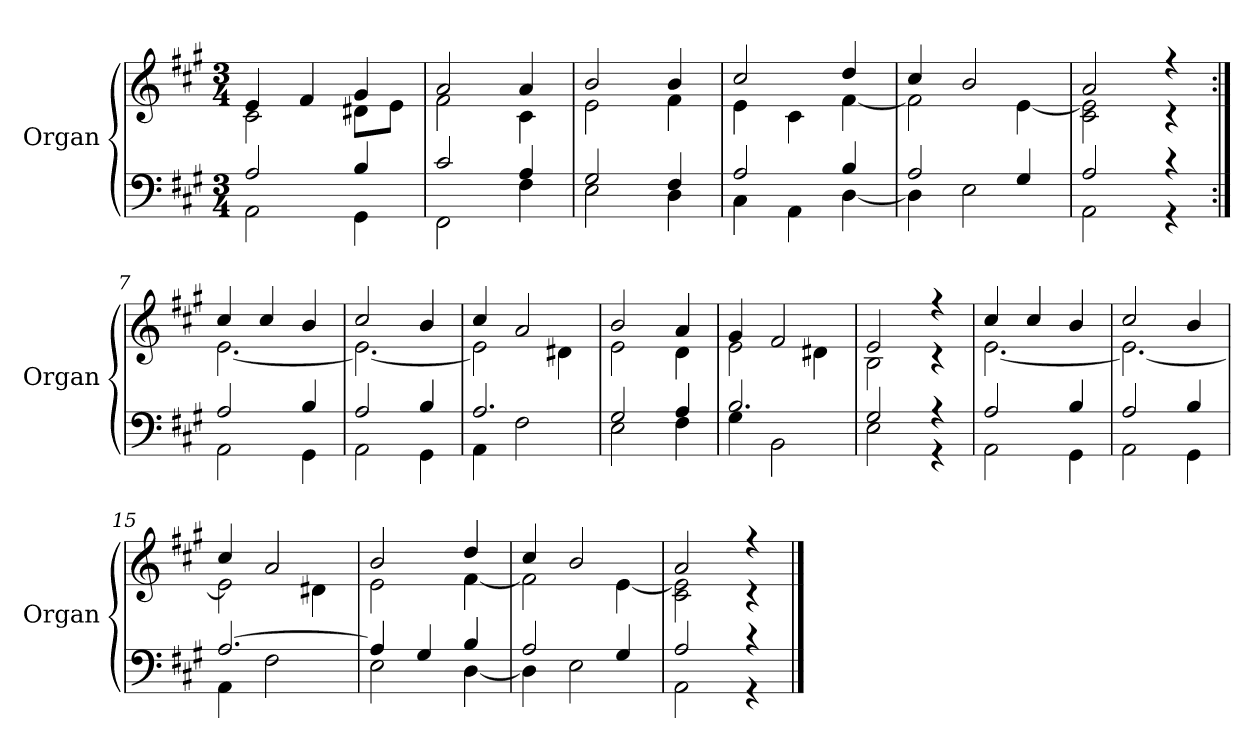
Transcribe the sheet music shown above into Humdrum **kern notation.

**kern	**kern
*part1	*part1
*staff2	*staff1
*I"Organ	*
*I'Organ	*
*clefF4	*clefG2
*k[f#c#g#]	*k[f#c#g#]
*M3/4	*M3/4
=1	=1
*^	*^
2A/	2AA\	4e/	2c#\
.	.	4f#/	.
4B/	4GG#\	4g#/	8d#X\L
.	.	.	8e\J
=2	=2	=2	=2
2c#/	2FF#\	2a/	2f#\
4A/	4F#\	4a/	4c#\
=3	=3	=3	=3
2G#/	2E\	2b/	2e\
4F#/	4D\	4b/	4f#\
=4	=4	=4	=4
2A/	4C#\	2cc#/	4e\
.	4AA\	.	4c#\
4B/	[<4D\	4dd/	[<4f#\
=5	=5	=5	=5
2A/	4D\]	4cc#/	2f#\]
.	2E\	2b/	.
4G#/	.	.	[<4e\
=6	=6	=6	=6
2A/	2AA\	2a/	2c#\ 2e\]
4r	4r	4r	4r
=7:|!	=7:|!	=7:|!	=7:|!
2A/	2AA\	4cc#/	[<2.e\
.	.	4cc#/	.
4B/	4GG#\	4b/	.
=8	=8	=8	=8
2A/	2AA\	2cc#/	2.e\_
4B/	4GG#\	4b/	.
=9	=9	=9	=9
2.A/	4AA\	4cc#/	2e\]
.	2F#\	2a/	.
.	.	.	4d#X\
=10	=10	=10	=10
2G#/	2E\	2b/	2e\
4A/	4F#\	4a/	4d\
=11	=11	=11	=11
2.B/	4G#\	4g#/	2e\
.	2BB\	2f#/	.
.	.	.	4d#X\
=12	=12	=12	=12
2G#/	2E\	2e/	2B\
4r	4r	4r	4r
=13	=13	=13	=13
2A/	2AA\	4cc#/	[<2.e\
.	.	4cc#/	.
4B/	4GG#\	4b/	.
=14	=14	=14	=14
2A/	2AA\	2cc#/	2.e\_
4B/	4GG#\	4b/	.
=15	=15	=15	=15
[>2.A/	4AA\	4cc#/	2e\]
.	2F#\	2a/	.
.	.	.	4d#X\
=16	=16	=16	=16
4A/]	2E\	2b/	2e\
4G#/	.	.	.
4B/	[<4D\	4dd/	[<4f#\
=17	=17	=17	=17
2A/	4D\]	4cc#/	2f#\]
.	2E\	2b/	.
4G#/	.	.	[<4e\
=18	=18	=18	=18
2A/	2AA\	2a/	2c#\ 2e\]
4r	4r	4r	4r
*v	*v	*	*
*	*v	*v
==	==
*-	*-
